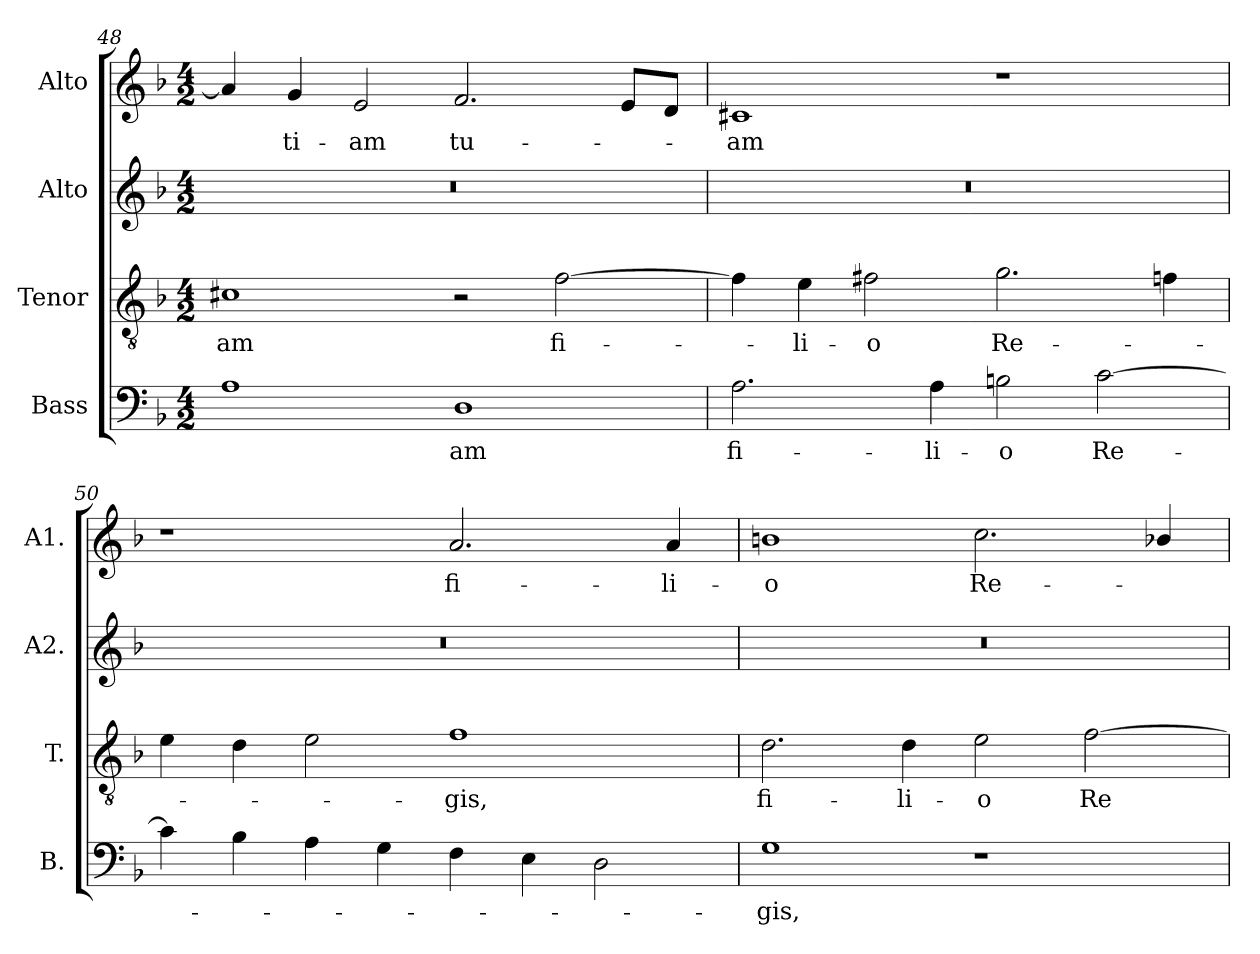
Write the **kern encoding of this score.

**kern	**text	**kern	**text	**kern	**kern	**text
*part4	*part4	*part3	*part3	*part2	*part1	*part1
*staff4	*staff4	*staff3	*staff3	*staff2	*staff1	*staff1
*I"Bass	*	*I"Tenor	*	*I"Alto	*I"Alto	*
*I'B.	*	*I'T.	*	*I'A2.	*I'A1.	*
*clefF4	*	*clefGv2	*	*clefG2	*clefG2	*
*	*	*ITrd7c12	*	*	*	*
*k[b-]	*	*k[b-]	*	*k[b-]	*k[b-]	*
*F:	*	*F:	*	*F:	*F:	*
*M4/2	*	*M4/2	*	*M4/2	*M4/2	*
=48	=48	=48	=48	=48	=48	=48
!	!	!	!LO:LY:b:color=#000000	!LO:N:vis=1	!	!
1Ai	.	1C#Xi	-am	0r	4ai/]	.
!	!	!	!	!	!	!LO:LY:b:color=#000000
.	.	.	.	.	4gi/	-ti-
!	!	!	!	!	!	!LO:LY:b:color=#000000
.	.	.	.	.	2ei/	-am
!	!LO:LY:b:color=#000000	!	!	!	!	!
!	!	!	!	!	!	!LO:LY:b:color=#000000
1Di	-am	2r	.	.	2.fi/	tu-
!	!	!	!LO:LY:b:color=#000000	!	!	!
.	.	[2Fi\	fi-	.	.	.
.	.	.	.	.	8ei/L	.
.	.	.	.	.	8di/J	.
=49	=49	=49	=49	=49	=49	=49
!	!LO:LY:b:color=#000000	!	!	!LO:N:vis=1	!	!
!	!	!	!	!	!	!LO:LY:b:color=#000000
2.Ai\	fi-	4Fi\]	.	0r	1c#Xi	-am
!	!	!	!LO:LY:b:color=#000000	!	!	!
.	.	4Ei\	-li-	.	.	.
!	!	!	!LO:LY:b:color=#000000	!	!	!
.	.	2F#Xi\	-o	.	.	.
!	!LO:LY:b:color=#000000	!	!	!	!	!
4Ai\	-li-	.	.	.	.	.
!	!LO:LY:b:color=#000000	!	!	!	!	!
!	!	!	!LO:LY:b:color=#000000	!	!	!
2Bni\	-o	2.Gi\	Re-	.	1r	.
!	!LO:LY:b:color=#000000	!	!	!	!	!
[2ci\	Re-	.	.	.	.	.
.	.	4Fni\	.	.	.	.
!!LO:LB:g=z
=50	=50	=50	=50	=50	=50	=50
!	!	!	!	!LO:N:vis=1	!	!
4ci\]	.	4Ei\	.	0r	1r	.
4B-i\	.	4Di\	.	.	.	.
4Ai\	.	2Ei\	.	.	.	.
4Gi\	.	.	.	.	.	.
!	!	!	!LO:LY:b:color=#000000	!	!	!
!	!	!	!	!	!	!LO:LY:b:color=#000000
4Fi\	.	1Fi	-gis,	.	2.ai/	fi-
4Ei\	.	.	.	.	.	.
2Di\	.	.	.	.	.	.
!	!	!	!	!	!	!LO:LY:b:color=#000000
.	.	.	.	.	4ai/	-li-
=51	=51	=51	=51	=51	=51	=51
!	!LO:LY:b:color=#000000	!	!	!	!	!
!	!	!	!LO:LY:b:color=#000000	!LO:N:vis=1	!	!
!	!	!	!	!	!	!LO:LY:b:color=#000000
1Gi	-gis,	2.Di\	fi-	0r	1bni	-o
!	!	!	!LO:LY:b:color=#000000	!	!	!
.	.	4Di\	-li-	.	.	.
!	!	!	!LO:LY:b:color=#000000	!	!	!
!	!	!	!	!	!	!LO:LY:b:color=#000000
1r	.	2Ei\	-o	.	2.cci\	Re-
!	!	!	!LO:LY:b:color=#000000	!	!	!
.	.	[2Fi\	Re-	.	.	.
.	.	.	.	.	4b-Xi/	.
=	=	=	=	=	=	=
*-	*-	*-	*-	*-	*-	*-
